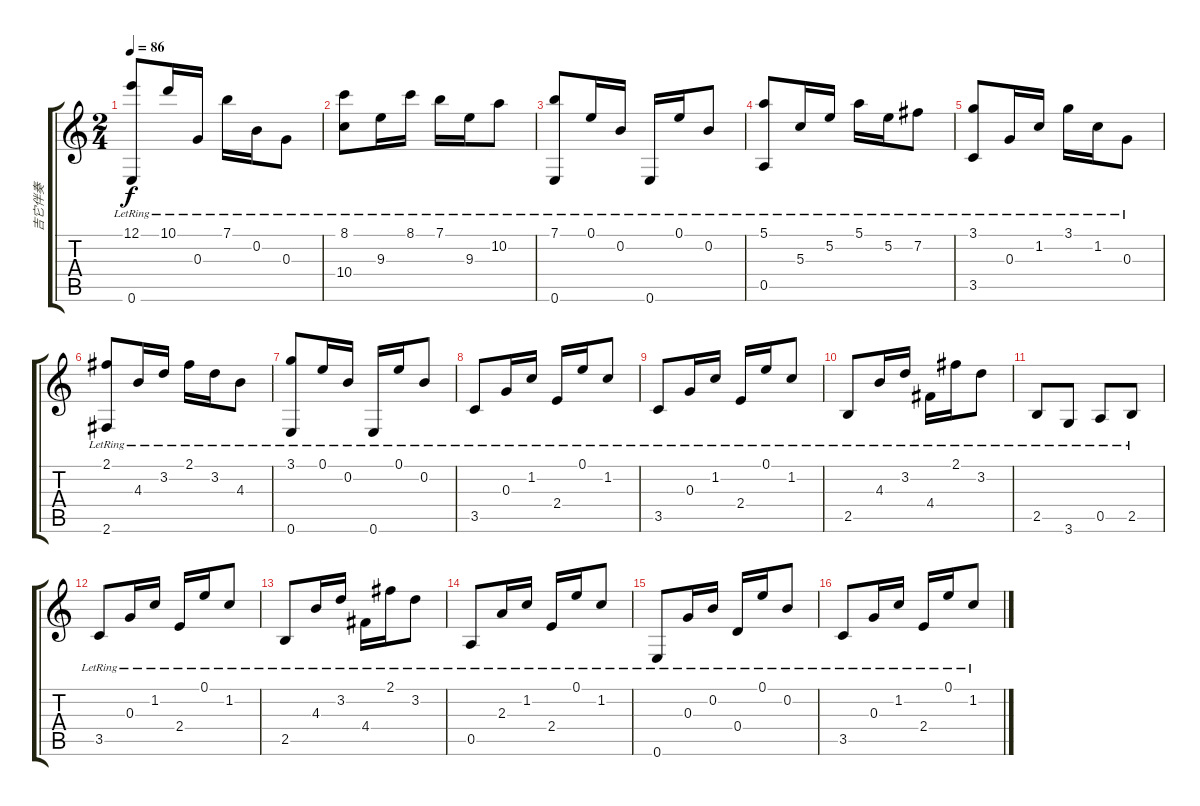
\track ("吉它伴奏" "吉它伴奏") {instrument acousticguitarsteel}
\staff {score tabs}
\tuning (E4 B3 G3 D3 A2 E2) {hide}
\ts (2 4)
\tempo 86
\clef g2
\ks c
(12.1{lr} 0.6{lr}).8{dy f} 10.1{lr}.16 0.3{lr}.16 7.1{lr}.16 0.2{lr}.16 0.3{lr}.8 |
(8.1{lr} 10.4{lr}).8 9.3{lr}.16 8.1{lr}.16 7.1{lr}.16 9.3{lr}.16 10.2{lr}.8 |
(7.1{lr} 0.6{lr}).8 0.1{lr}.16 0.2{lr}.16 0.6{lr}.16 0.1{lr}.16 0.2{lr}.8 |
(5.1{lr} 0.5{lr}).8 5.3{lr}.16 5.2{lr}.16 5.1{lr}.16 5.2{lr}.16 7.2{lr}.8 |
(3.1{lr} 3.5{lr}).8 0.3{lr}.16 1.2{lr}.16 3.1{lr}.16 1.2{lr}.16 0.3{lr}.8 |
(2.1{lr} 2.6{lr}).8 4.3{lr}.16 3.2{lr}.16 2.1{lr}.16 3.2{lr}.16 4.3{lr}.8 |
(3.1{lr} 0.6{lr}).8 0.1{lr}.16 0.2{lr}.16 0.6{lr}.16 0.1{lr}.16 0.2{lr}.8 |
3.5{lr}.8 0.3{lr}.16 1.2{lr}.16 2.4{lr}.16 0.1{lr}.16 1.2{lr}.8 |
3.5{lr}.8 0.3{lr}.16 1.2{lr}.16 2.4{lr}.16 0.1{lr}.16 1.2{lr}.8 |
2.5{lr}.8 4.3{lr}.16 3.2{lr}.16 4.4{lr}.16 2.1{lr}.16 3.2{lr}.8 |
2.5{lr}.8 3.6{lr}.8 0.5{lr}.8 2.5{lr}.8 |
3.5{lr}.8 0.3{lr}.16 1.2{lr}.16 2.4{lr}.16 0.1{lr}.16 1.2{lr}.8 |
2.5{lr}.8 4.3{lr}.16 3.2{lr}.16 4.4{lr}.16 2.1{lr}.16 3.2{lr}.8 |
0.5{lr}.8 2.3{lr}.16 1.2{lr}.16 2.4{lr}.16 0.1{lr}.16 1.2{lr}.8 |
0.6{lr}.8 0.3{lr}.16 0.2{lr}.16 0.4{lr}.16 0.1{lr}.16 0.2{lr}.8 |
3.5{lr}.8 0.3{lr}.16 1.2{lr}.16 2.4{lr}.16 0.1{lr}.16 1.2{lr}.8
